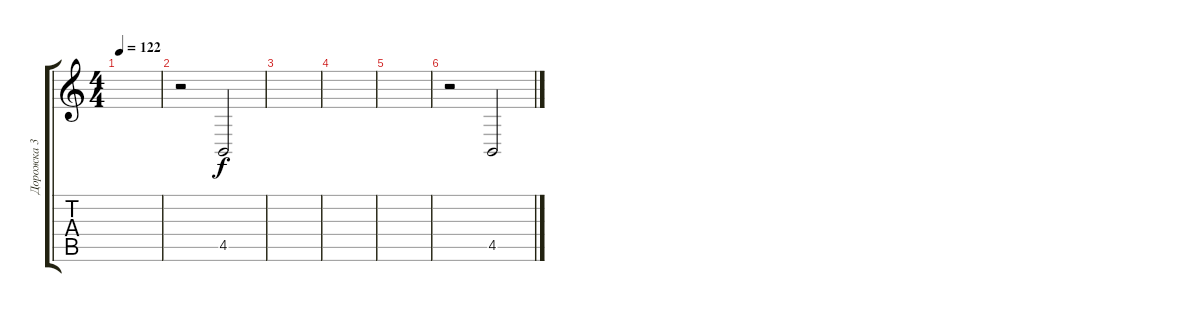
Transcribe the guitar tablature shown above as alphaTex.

\track ("Дорожка 3" "Дорожка 3") {instrument bassoon}
\staff {score tabs}
\tuning (D4 A3 F3 C3 G2 D2) {hide}
\ts (4 4)
\tempo 122
\clef g2
\ks c
|
r.2 4.5.2{instrument gunshot} |
|
|
|
r.2 4.5.2{instrument gunshot}
